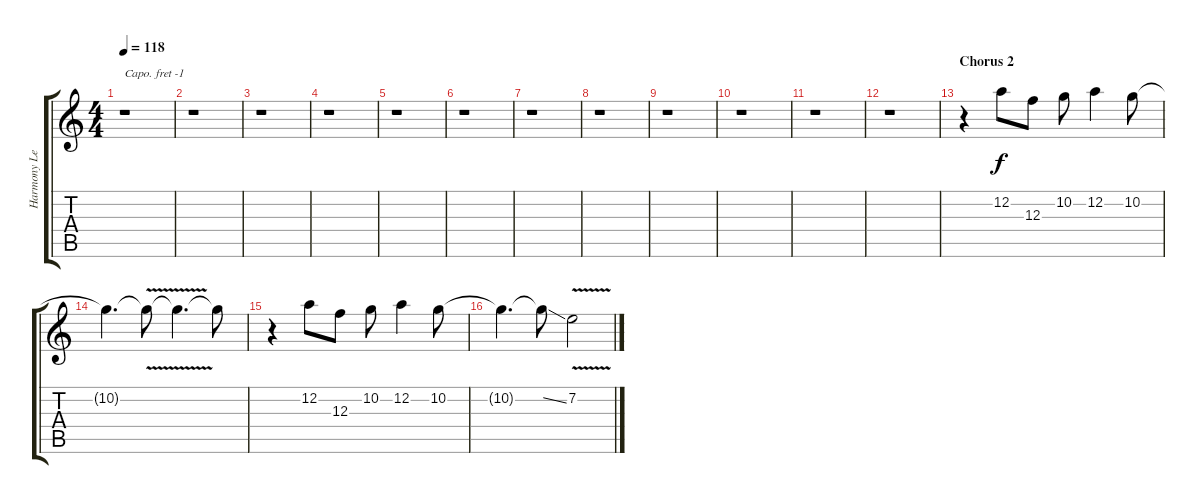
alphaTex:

\track ("Harmony Lead [Synyster Gates]" "Harmony Le") {instrument distortionguitar}
\staff {score tabs}
\capo -1
\tuning (Eb4 Bb3 Gb3 Db3 Ab2 Db2) {hide}
\ts (4 4)
\tempo 118
\clef g2
\ks c
r.1{dy f} |
r.1 |
r.1 |
r.1 |
r.1 |
r.1 |
r.1 |
r.1 |
r.1 |
r.1 |
r.1 |
r.1 |
\section ("" "Chorus 2")
r.4 12.2.8 12.3.8 10.2.8 12.2.4 10.2.8 |
10.2{t}.4{d} 10.2{v t}.8 10.2{t}.4{d} 10.2{t}.8 |
r.4 12.2.8 12.3.8 10.2.8 12.2.4 10.2.8 |
10.2{t}.4{d} 10.2{ss t}.8 7.2{v}.2
